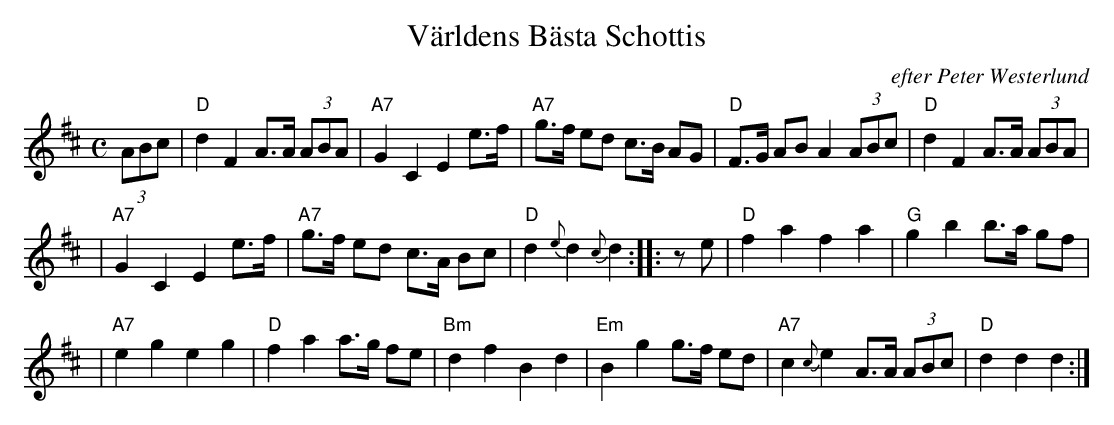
X:1
T: Världens Bästa Schottis
O: efter Peter Westerlund
M: C
L: 1/8
K: D
(3ABc \
| "D"d2 F2 A>A (3ABA \
| "A7"G2 C2 E2 e>f \
| "A7"g>f ed c>B AG \
| "D"F>G AB A2 (3ABc \
| "D"d2 F2 A>A (3ABA |
| "A7"G2 C2 E2 e>f \
| "A7"g>f ed c>A Bc \
| "D"d2{e}d2{c} d2 :: ze \
| "D"f2 a2 f2 a2 \
| "G"g2 b2 b>a gf |
| "A7"e2 g2 e2 g2 \
| "D"f2 a2 a>g fe \
| "Bm"d2 f2 B2 d2 \
| "Em"B2 g2 g>f ed \
| "A7"c2 {c}e2 A>A (3ABc \
| "D"d2 d2 d2 :|
